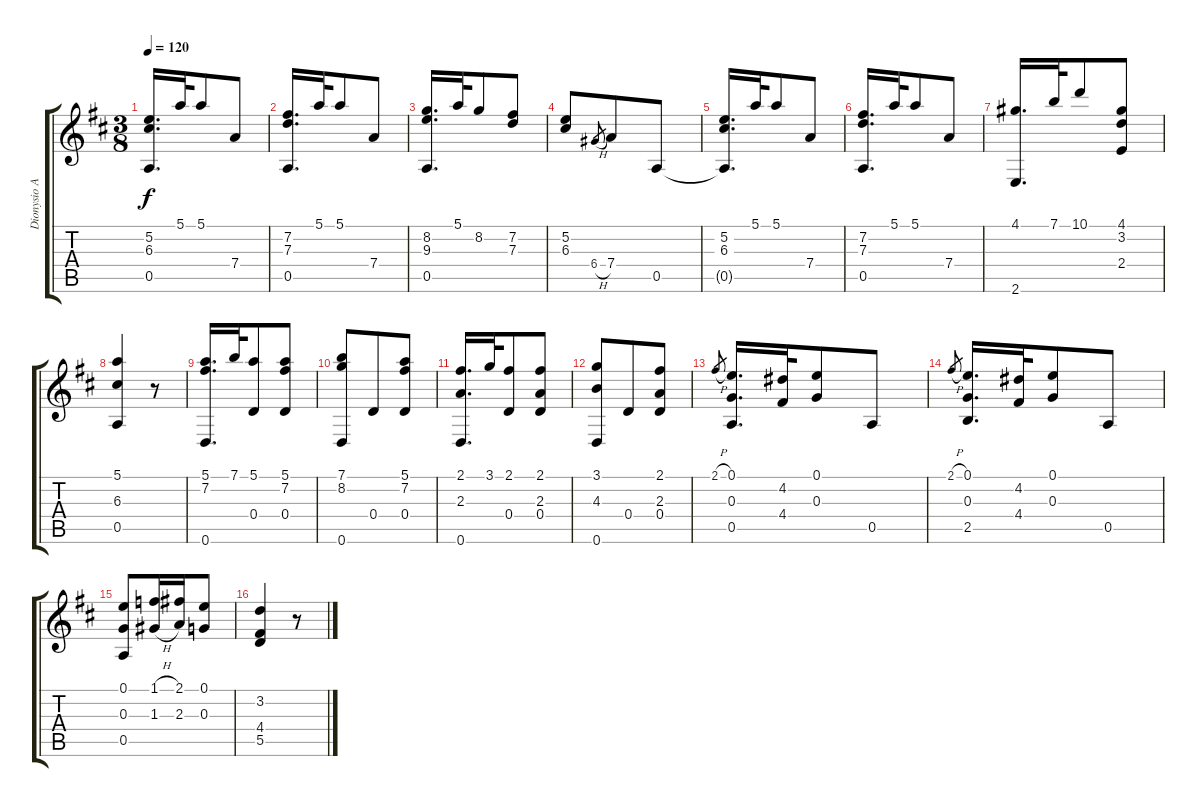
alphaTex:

\track ("Dionysio Aguado" "Dionysio A") {instrument acousticguitarnylon}
\staff {score tabs}
\tuning (E4 B3 G3 D3 A2 D2) {hide}
\ts (3 8)
\tempo 120
\clef g2
\ks d
(5.2 6.3 0.5).16{d dy f} 5.1.32 5.1.8 7.4.8 |
(7.2 7.3 0.5).16{d} 5.1.32 5.1.8 7.4.8 |
(8.2 9.3 0.5).16{d} 5.1.32 8.2.8 (7.2 7.3).8 |
(5.2 6.3).8 6.4{h}.8{gr} 7.4.8 0.5.8 |
(5.2 6.3 0.5{t}).16{d} 5.1.32 5.1.8 7.4.8 |
(7.2 7.3 0.5).16{d} 5.1.32 5.1.8 7.4.8 |
(4.1 2.6).16{d} 7.1.32 10.1.8 (4.1 3.2 2.4).8 |
(5.1 6.3 0.5).4 r.8 |
(5.1 7.2 0.6).16{d} 7.1.32 (5.1 0.4).8 (5.1 7.2 0.4).8 |
(7.1 8.2 0.6).8 0.4.8 (5.1 7.2 0.4).8 |
(2.1 2.3 0.6).16{d} 3.1.32 (2.1 0.4).8 (2.1 2.3 0.4).8 |
(3.1 4.3 0.6).8 0.4.8 (2.1 2.3 0.4).8 |
2.1{h}.8{gr} (0.1 0.3 0.5).16{d} (4.2 4.4).32 (0.1 0.3).8 0.5.8 |
2.1{h}.8{gr} (0.1 0.3 2.5).16{d} (4.2 4.4).32 (0.1 0.3).8 0.5.8 |
(0.1 0.3 0.5).8 (1.1{h} 1.3{h}).16 (2.1 2.3).16 (0.1 0.3).8 |
(3.2 4.4 5.5).4 r.8
